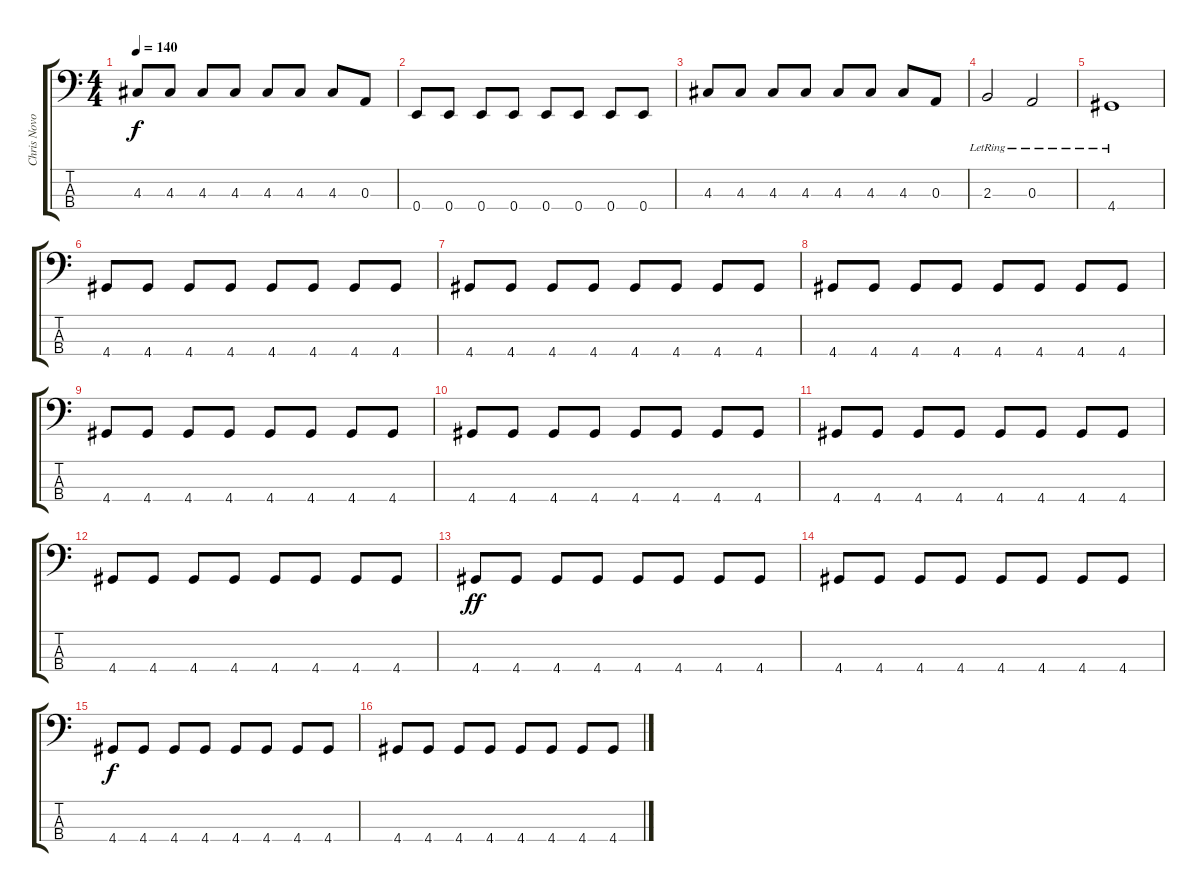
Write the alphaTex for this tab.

\track ("Chris Novoselic" "Chris Novo") {instrument electricbasspick}
\staff {score tabs}
\tuning (G2 D2 A1 E1) {hide}
\ts (4 4)
\tempo 140
\clef f4
\ks c
4.3.8{dy f} 4.3.8 4.3.8 4.3.8 4.3.8 4.3.8 4.3.8 0.3.8 |
0.4.8 0.4.8 0.4.8 0.4.8 0.4.8 0.4.8 0.4.8 0.4.8 |
4.3.8 4.3.8 4.3.8 4.3.8 4.3.8 4.3.8 4.3.8 0.3.8 |
2.3{lr}.2 0.3{lr}.2 |
4.4{lr}.1 |
4.4.8 4.4.8 4.4.8 4.4.8 4.4.8 4.4.8 4.4.8 4.4.8 |
4.4.8 4.4.8 4.4.8 4.4.8 4.4.8 4.4.8 4.4.8 4.4.8 |
4.4.8 4.4.8 4.4.8 4.4.8 4.4.8 4.4.8 4.4.8 4.4.8 |
4.4.8 4.4.8 4.4.8 4.4.8 4.4.8 4.4.8 4.4.8 4.4.8 |
4.4.8 4.4.8 4.4.8 4.4.8 4.4.8 4.4.8 4.4.8 4.4.8 |
4.4.8 4.4.8 4.4.8 4.4.8 4.4.8 4.4.8 4.4.8 4.4.8 |
4.4.8 4.4.8 4.4.8 4.4.8 4.4.8 4.4.8 4.4.8 4.4.8 |
4.4.8{dy ff} 4.4.8 4.4.8 4.4.8 4.4.8 4.4.8 4.4.8 4.4.8 |
4.4.8 4.4.8 4.4.8 4.4.8 4.4.8 4.4.8 4.4.8 4.4.8 |
4.4.8{dy f} 4.4.8 4.4.8 4.4.8 4.4.8 4.4.8 4.4.8 4.4.8 |
4.4.8 4.4.8 4.4.8 4.4.8 4.4.8 4.4.8 4.4.8 4.4.8
